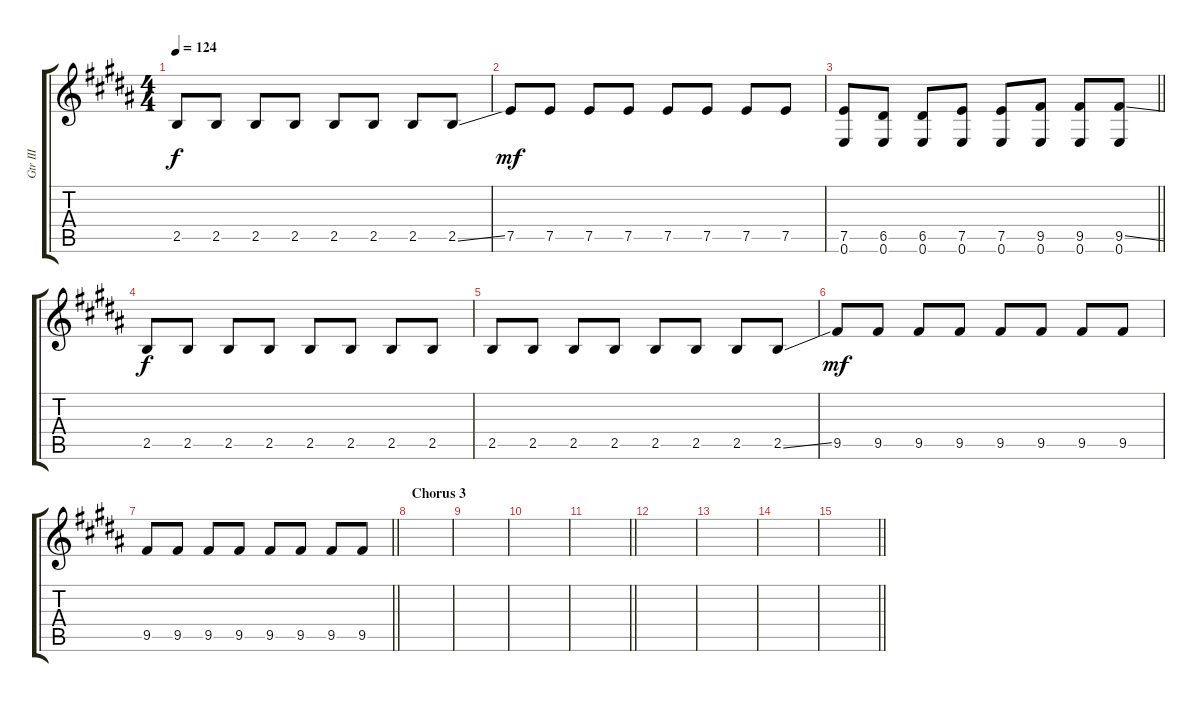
\track ("Gtr III" "Gtr III") {instrument overdrivenguitar}
\staff {score tabs}
\tuning (E4 B3 G3 D3 A2 E2) {hide}
\ts (4 4)
\tempo 124
\clef g2
\ks b
2.5.8{dy f} 2.5.8 2.5.8 2.5.8 2.5.8 2.5.8 2.5.8 2.5{ss}.8 |
7.5.8{dy mf} 7.5.8 7.5.8 7.5.8 7.5.8 7.5.8 7.5.8 7.5.8 |
\barLineRight lightlight
(7.5 0.6).8 (6.5 0.6).8 (6.5 0.6).8 (7.5 0.6).8 (7.5 0.6).8 (9.5 0.6).8 (9.5 0.6).8 (9.5{ss} 0.6).8 |
2.5.8{dy f} 2.5.8 2.5.8 2.5.8 2.5.8 2.5.8 2.5.8 2.5.8 |
2.5.8 2.5.8 2.5.8 2.5.8 2.5.8 2.5.8 2.5.8 2.5{ss}.8 |
9.5.8{dy mf} 9.5.8 9.5.8 9.5.8 9.5.8 9.5.8 9.5.8 9.5.8 |
\barLineRight lightlight
9.5.8 9.5.8 9.5.8 9.5.8 9.5.8 9.5.8 9.5.8 9.5.8 |
\section ("" "Chorus 3")
|
|
|
\barLineRight lightlight
|
|
|
|
\barLineRight lightlight
